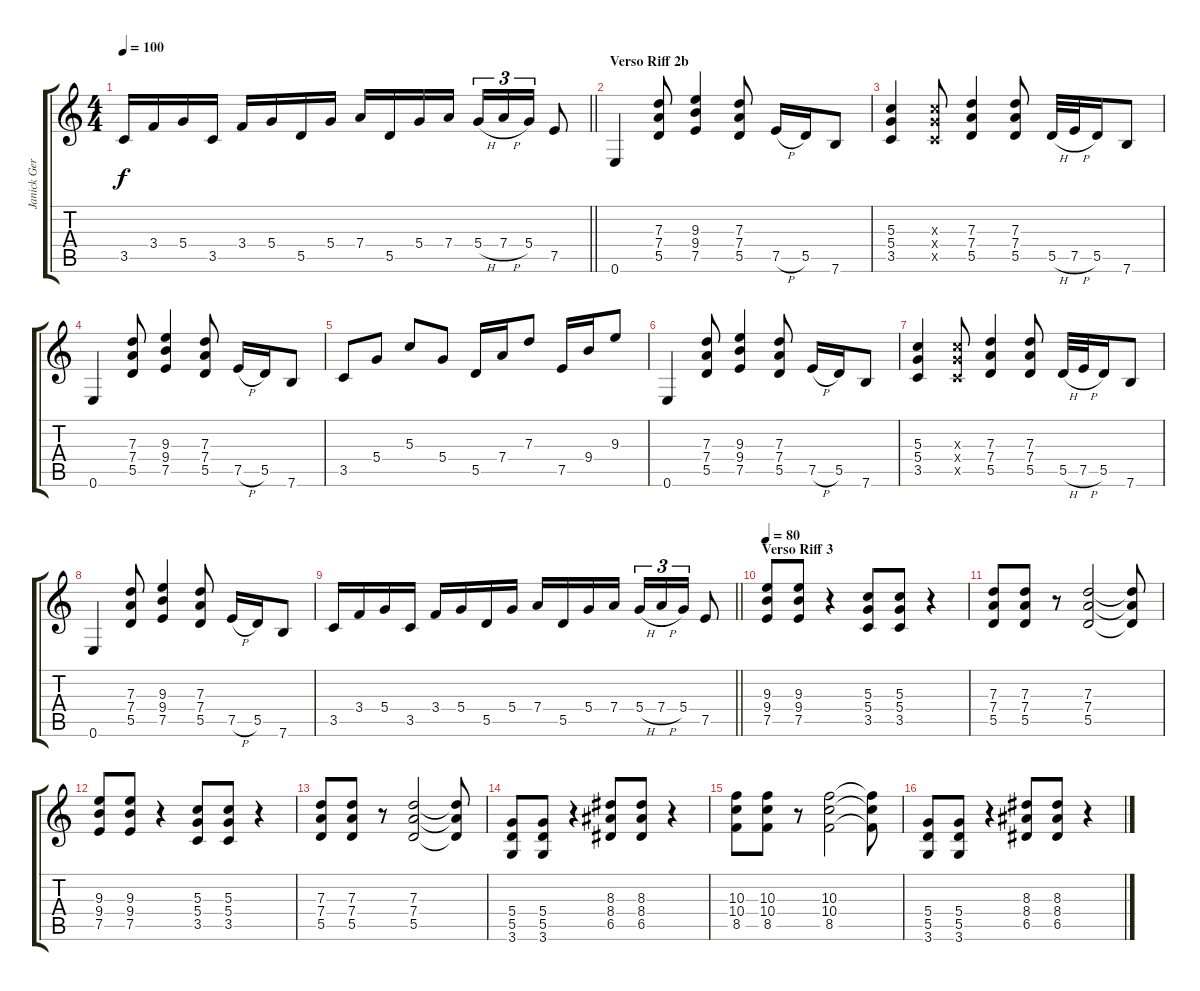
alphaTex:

\track ("Janick Gers" "Janick Ger") {instrument distortionguitar}
\staff {score tabs}
\tuning (E4 B3 G3 D3 A2 E2) {hide}
\ts (4 4)
\tempo 100
\clef g2
\barLineRight lightlight
\ks c
3.5.16{dy f} 3.4.16 5.4.16 3.5.16 3.4.16 5.4.16 5.5.16 5.4.16 7.4.16 5.5.16 5.4.16 7.4.16 5.4{h}.16{tu (3 2)} 7.4{h}.16{tu (3 2)} 5.4.16{tu (3 2)} 7.5.8 |
\section ("" "Verso Riff 2b")
0.6.4 (7.3 7.4 5.5).8 (9.3 9.4 7.5).4 (7.3 7.4 5.5).8 7.5{h}.16 5.5.16 7.6.8 |
(5.3 5.4 3.5).4 (5.3{x} 5.4{x} 3.5{x}).8 (7.3 7.4 5.5).4 (7.3 7.4 5.5).8 5.5{h}.32 7.5{h}.32 5.5.16 7.6.8 |
0.6.4 (7.3 7.4 5.5).8 (9.3 9.4 7.5).4 (7.3 7.4 5.5).8 7.5{h}.16 5.5.16 7.6.8 |
3.5.8 5.4.8 5.3.8 5.4.8 5.5.16 7.4.16 7.3.8 7.5.16 9.4.16 9.3.8 |
0.6.4 (7.3 7.4 5.5).8 (9.3 9.4 7.5).4 (7.3 7.4 5.5).8 7.5{h}.16 5.5.16 7.6.8 |
(5.3 5.4 3.5).4 (5.3{x} 5.4{x} 3.5{x}).8 (7.3 7.4 5.5).4 (7.3 7.4 5.5).8 5.5{h}.32 7.5{h}.32 5.5.16 7.6.8 |
0.6.4 (7.3 7.4 5.5).8 (9.3 9.4 7.5).4 (7.3 7.4 5.5).8 7.5{h}.16 5.5.16 7.6.8 |
\barLineRight lightlight
3.5.16 3.4.16 5.4.16 3.5.16 3.4.16 5.4.16 5.5.16 5.4.16 7.4.16 5.5.16 5.4.16 7.4.16 5.4{h}.16{tu (3 2)} 7.4{h}.16{tu (3 2)} 5.4.16{tu (3 2)} 7.5.8 |
\section ("" "Verso Riff 3")
\tempo 80
(9.3 9.4 7.5).8 (9.3 9.4 7.5).8 r.4 (5.3 5.4 3.5).8 (5.3 5.4 3.5).8 r.4 |
(7.3 7.4 5.5).8 (7.3 7.4 5.5).8 r.8 (7.3 7.4 5.5).2 (7.3{t} 7.4{t} 5.5{t}).8 |
(9.3 9.4 7.5).8 (9.3 9.4 7.5).8 r.4 (5.3 5.4 3.5).8 (5.3 5.4 3.5).8 r.4 |
(7.3 7.4 5.5).8 (7.3 7.4 5.5).8 r.8 (7.3 7.4 5.5).2 (7.3{t} 7.4{t} 5.5{t}).8 |
(5.4 5.5 3.6).8 (5.4 5.5 3.6).8 r.4 (8.3 8.4 6.5).8 (8.3 8.4 6.5).8 r.4 |
(10.3 10.4 8.5).8 (10.3 10.4 8.5).8 r.8 (10.3 10.4 8.5).2 (10.3{t} 10.4{t} 8.5{t}).8 |
(5.4 5.5 3.6).8 (5.4 5.5 3.6).8 r.4 (8.3 8.4 6.5).8 (8.3 8.4 6.5).8 r.4
